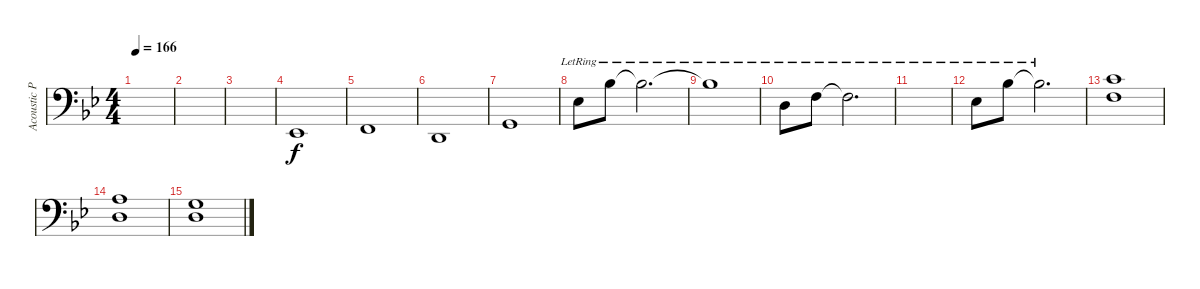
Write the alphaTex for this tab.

\track ("Acoustic Piano (Staff 2)" "Acoustic P") {instrument acousticgrandpiano}
\staff {score}
\tuning (E4 B3 G3 D3 A2 E2 B1) {hide}
\ts (4 4)
\tempo 166
\clef f4
\ks gminor
|
|
|
4.7.1 |
1.6.1 |
3.7.1 |
3.6.1 |
1.4{lr}.8 3.3{lr}.8 3.3{lr t}.2{d} |
3.3{lr t}.1 |
0.4{lr}.8 3.4{lr}.8 3.4{lr t}.2{d} |
|
1.4{lr}.8 3.3{lr}.8 3.3{lr t}.2{d} |
(1.2 3.4).1 |
(2.3 0.4).1 |
(0.3 0.4).1
